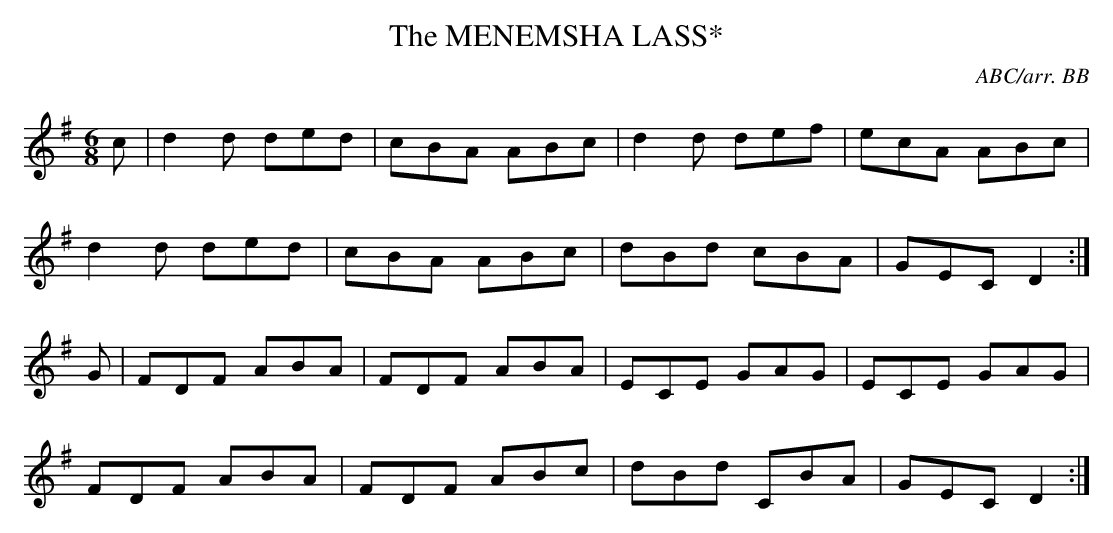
X:1
T:MENEMSHA LASS*, The
C:ABC/arr. BB
Y:"allegretto"
M:6/8
L:1/8
K:Dmix
c|d2d ded|cBA ABc|d2d def|ecA ABc|
d2d ded|cBA ABc|dBd cBA|GEC D2 :|
G|FDF ABA|FDF ABA|ECE GAG|ECE GAG|
FDF ABA|FDF ABc|dBd CBA|GEC D2 :|
